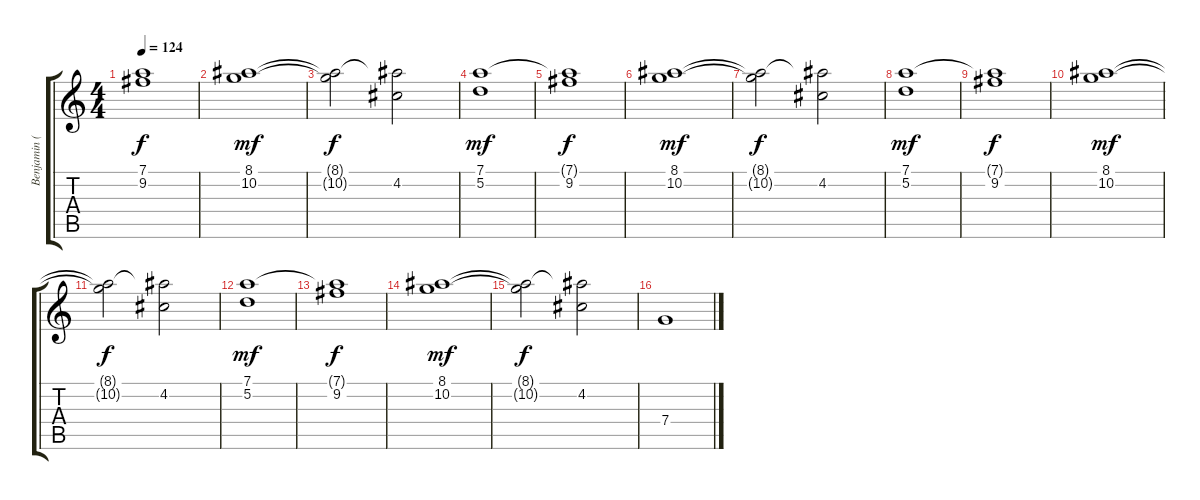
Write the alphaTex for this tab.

\track ("Benjamin (KeybHigh)" "Benjamin (") {instrument churchorgan}
\staff {score tabs}
\tuning (D5 A4 F4 C4 G3 D3) {hide}
\ts (4 4)
\tempo 124
\clef g2
\ks c
(7.1{t} 9.2).1{dy f} |
(8.1 10.2).1{dy mf} |
(8.1{t} 10.2{t}).2{dy f} (8.1{t} 4.2).2 |
(7.1 5.2).1{dy mf} |
(7.1{t} 9.2).1{dy f} |
(8.1 10.2).1{dy mf} |
(8.1{t} 10.2{t}).2{dy f} (8.1{t} 4.2).2 |
(7.1 5.2).1{dy mf} |
(7.1{t} 9.2).1{dy f} |
(8.1 10.2).1{dy mf} |
(8.1{t} 10.2{t}).2{dy f} (8.1{t} 4.2).2 |
(7.1 5.2).1{dy mf} |
(7.1{t} 9.2).1{dy f} |
(8.1 10.2).1{dy mf} |
(8.1{t} 10.2{t}).2{dy f} (8.1{t} 4.2).2 |
7.4.1
